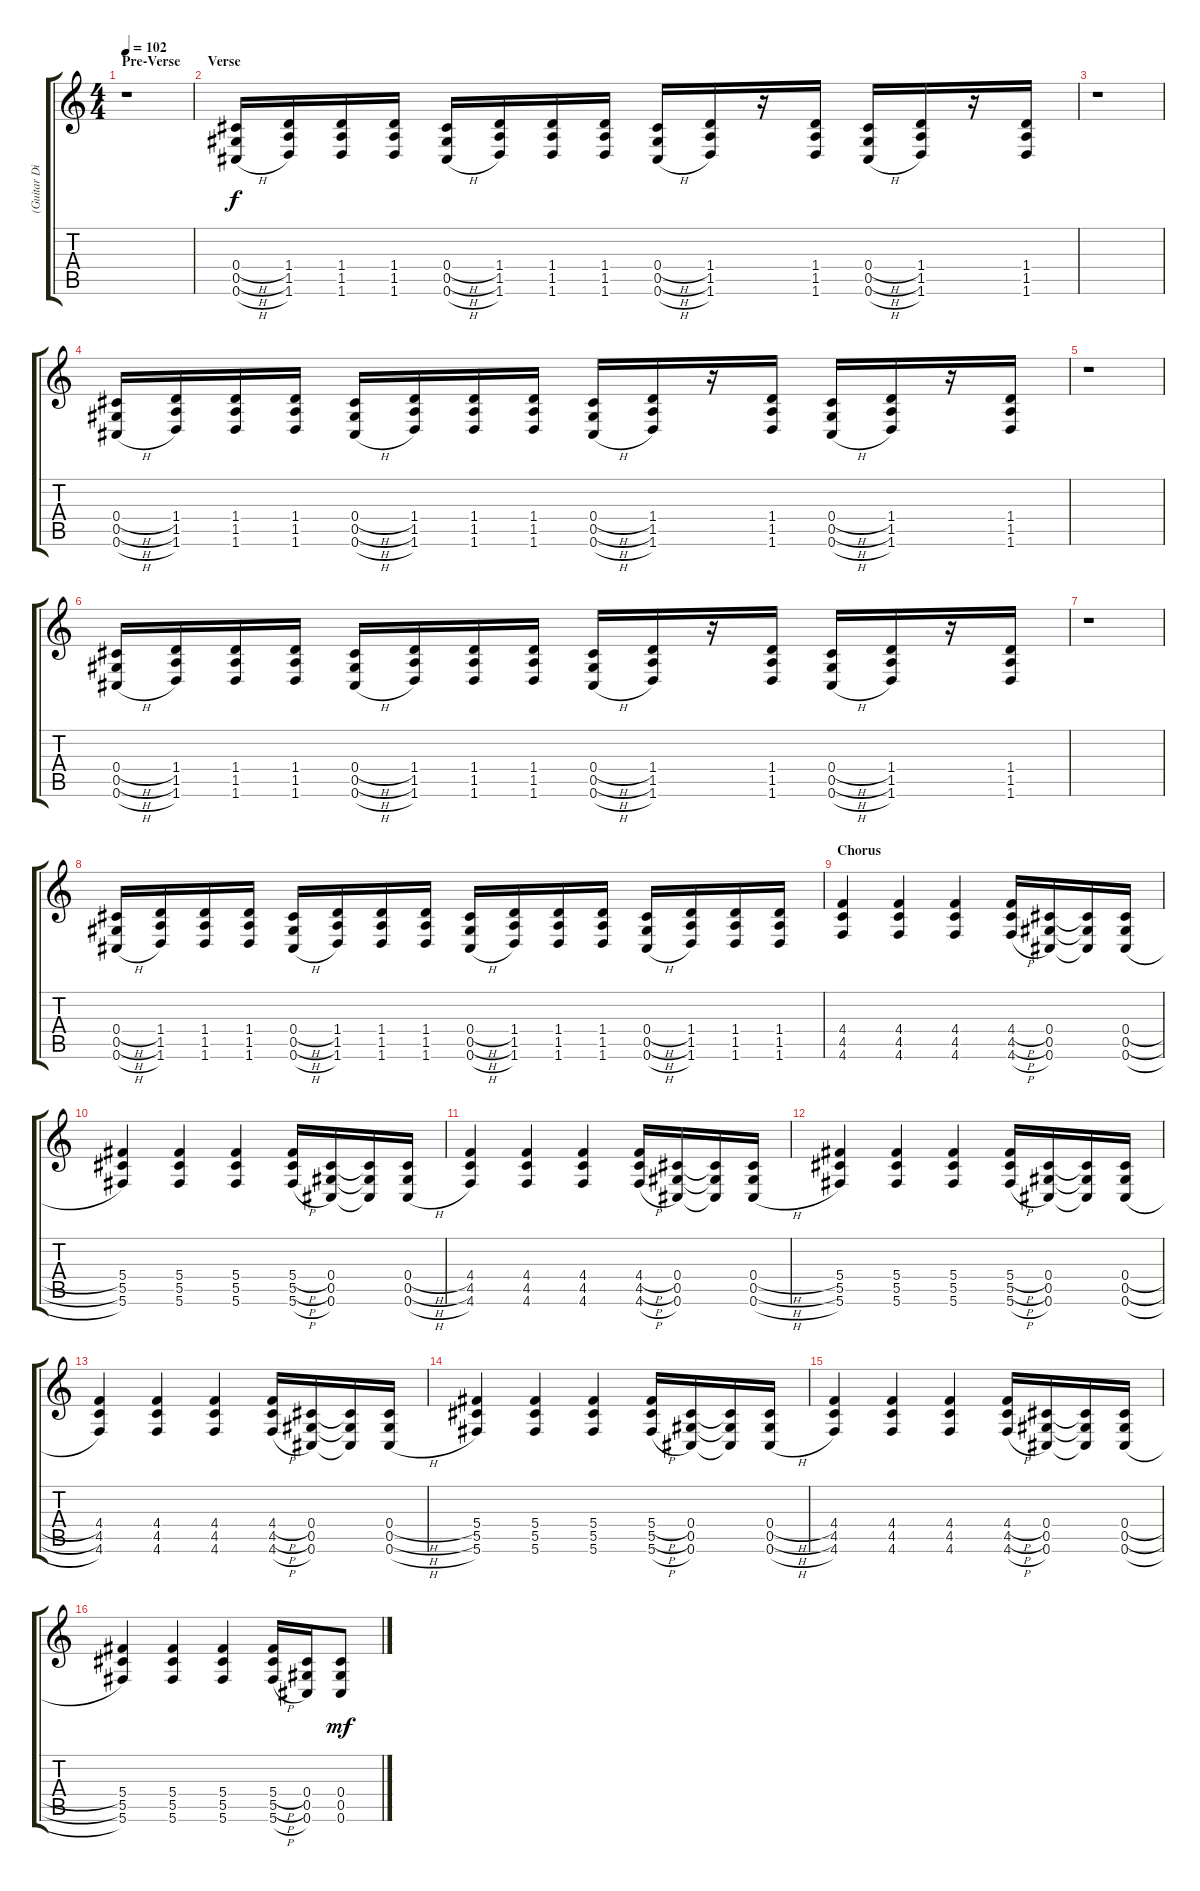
\track ("(Guitar Disto)" "(Guitar Di") {instrument distortionguitar}
\staff {score tabs}
\tuning (Eb4 Bb3 Gb3 Db3 Ab2 Db2) {hide}
\ts (4 4)
\section ("" "Pre-Verse")
\tempo 102
\clef g2
\ks c
r.1{dy f} |
\section ("" "Verse")
(0.4{h} 0.5{h} 0.6{h}).16{volume 16} (1.4 1.5 1.6).16 (1.4 1.5 1.6).16 (1.4 1.5 1.6).16 (0.4{h} 0.5{h} 0.6{h}).16 (1.4 1.5 1.6).16 (1.4 1.5 1.6).16 (1.4 1.5 1.6).16 (0.4{h} 0.5{h} 0.6{h}).16 (1.4 1.5 1.6).16 r.16 (1.4 1.5 1.6).16 (0.4{h} 0.5{h} 0.6{h}).16 (1.4 1.5 1.6).16 r.16 (1.4 1.5 1.6).16 |
r.1 |
(0.4{h} 0.5{h} 0.6{h}).16 (1.4 1.5 1.6).16 (1.4 1.5 1.6).16 (1.4 1.5 1.6).16 (0.4{h} 0.5{h} 0.6{h}).16 (1.4 1.5 1.6).16 (1.4 1.5 1.6).16 (1.4 1.5 1.6).16 (0.4{h} 0.5{h} 0.6{h}).16 (1.4 1.5 1.6).16 r.16 (1.4 1.5 1.6).16 (0.4{h} 0.5{h} 0.6{h}).16 (1.4 1.5 1.6).16 r.16 (1.4 1.5 1.6).16 |
r.1 |
(0.4{h} 0.5{h} 0.6{h}).16 (1.4 1.5 1.6).16 (1.4 1.5 1.6).16 (1.4 1.5 1.6).16 (0.4{h} 0.5{h} 0.6{h}).16 (1.4 1.5 1.6).16 (1.4 1.5 1.6).16 (1.4 1.5 1.6).16 (0.4{h} 0.5{h} 0.6{h}).16 (1.4 1.5 1.6).16 r.16 (1.4 1.5 1.6).16 (0.4{h} 0.5{h} 0.6{h}).16 (1.4 1.5 1.6).16 r.16 (1.4 1.5 1.6).16 |
r.1 |
(0.4{h} 0.5{h} 0.6{h}).16 (1.4 1.5 1.6).16 (1.4 1.5 1.6).16 (1.4 1.5 1.6).16 (0.4{h} 0.5{h} 0.6{h}).16 (1.4 1.5 1.6).16 (1.4 1.5 1.6).16 (1.4 1.5 1.6).16 (0.4{h} 0.5{h} 0.6{h}).16 (1.4 1.5 1.6).16 (1.4 1.5 1.6).16 (1.4 1.5 1.6).16 (0.4{h} 0.5{h} 0.6{h}).16 (1.4 1.5 1.6).16 (1.4 1.5 1.6).16 (1.4 1.5 1.6).16 |
\section ("" "Chorus")
(4.4 4.5 4.6).4{volume 13} (4.4 4.5 4.6).4 (4.4 4.5 4.6).4 (4.4{h} 4.5{h} 4.6{h}).16 (0.4 0.5 0.6).16 (0.4{t} 0.5{t} 0.6{t}).16 (0.4{h} 0.5{h} 0.6{h}).16 |
(5.4 5.5 5.6).4 (5.4 5.5 5.6).4 (5.4 5.5 5.6).4 (5.4{h} 5.5{h} 5.6{h}).16 (0.4 0.5 0.6).16 (0.4{t} 0.5{t} 0.6{t}).16 (0.4{h} 0.5{h} 0.6{h}).16 |
(4.4 4.5 4.6).4 (4.4 4.5 4.6).4 (4.4 4.5 4.6).4 (4.4{h} 4.5{h} 4.6{h}).16 (0.4 0.5 0.6).16 (0.4{t} 0.5{t} 0.6{t}).16 (0.4{h} 0.5{h} 0.6{h}).16 |
(5.4 5.5 5.6).4 (5.4 5.5 5.6).4 (5.4 5.5 5.6).4 (5.4{h} 5.5{h} 5.6{h}).16 (0.4 0.5 0.6).16 (0.4{t} 0.5{t} 0.6{t}).16 (0.4{h} 0.5{h} 0.6{h}).16 |
(4.4 4.5 4.6).4 (4.4 4.5 4.6).4 (4.4 4.5 4.6).4 (4.4{h} 4.5{h} 4.6{h}).16 (0.4 0.5 0.6).16 (0.4{t} 0.5{t} 0.6{t}).16 (0.4{h} 0.5{h} 0.6{h}).16 |
(5.4 5.5 5.6).4 (5.4 5.5 5.6).4 (5.4 5.5 5.6).4 (5.4{h} 5.5{h} 5.6{h}).16 (0.4 0.5 0.6).16 (0.4{t} 0.5{t} 0.6{t}).16 (0.4{h} 0.5{h} 0.6{h}).16 |
(4.4 4.5 4.6).4 (4.4 4.5 4.6).4 (4.4 4.5 4.6).4 (4.4{h} 4.5{h} 4.6{h}).16 (0.4 0.5 0.6).16 (0.4{t} 0.5{t} 0.6{t}).16 (0.4{h} 0.5{h} 0.6{h}).16 |
(5.4 5.5 5.6).4 (5.4 5.5 5.6).4 (5.4 5.5 5.6).4 (5.4{h} 5.5{h} 5.6{h}).16 (0.4 0.5 0.6).16 (0.4 0.5 0.6).8{dy mf}
